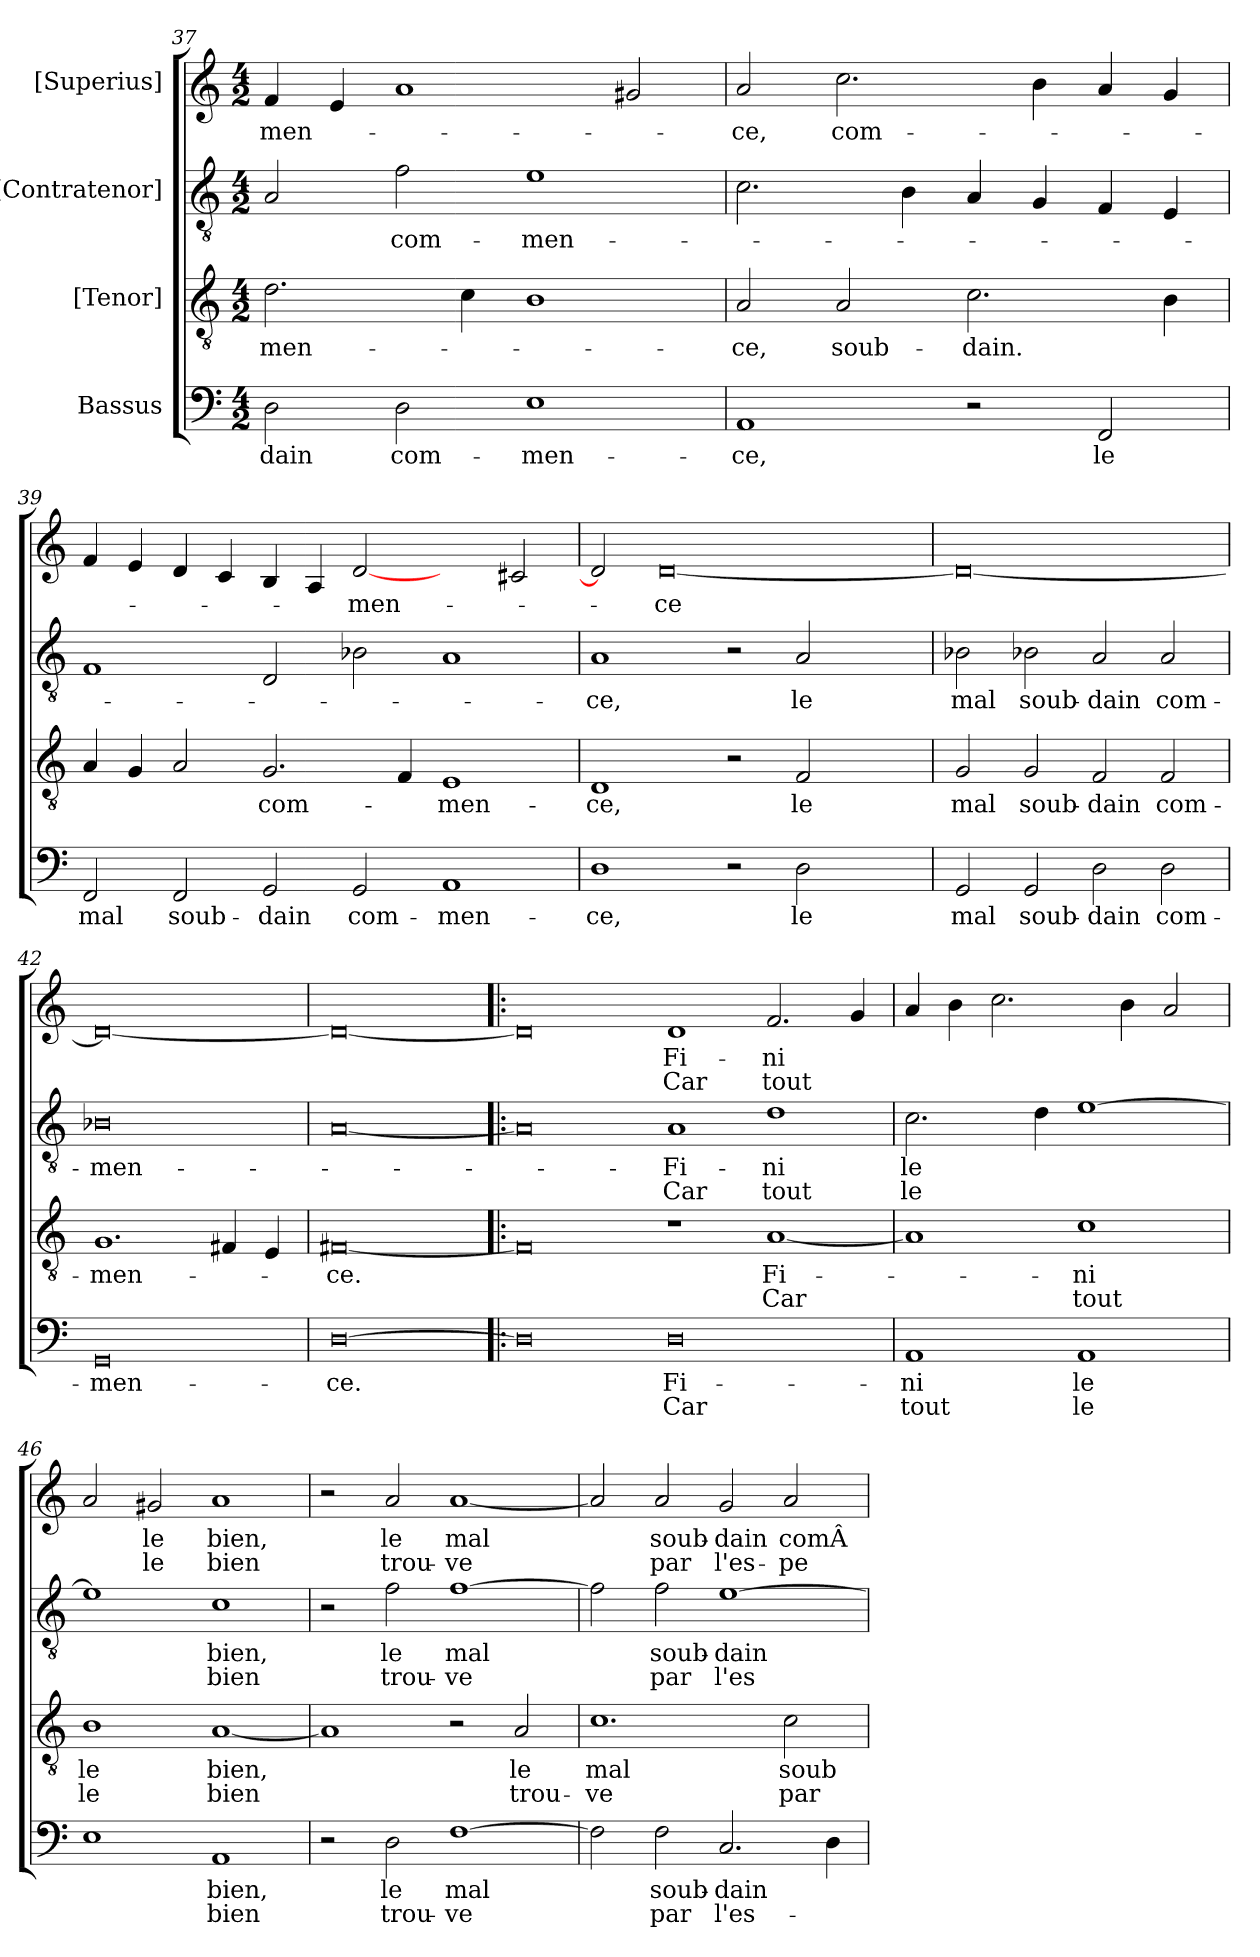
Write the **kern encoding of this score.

**kern	**text	**text	**kern	**text	**text	**kern	**text	**text	**kern	**text	**text
*part4	*part4	*part4	*part3	*part3	*part3	*part2	*part2	*part2	*part1	*part1	*part1
*staff4	*staff4	*staff4	*staff3	*staff3	*staff3	*staff2	*staff2	*staff2	*staff1	*staff1	*staff1
*I"Bassus	*	*	*I"[Tenor]	*	*	*I"[Contratenor]	*	*	*I"[Superius]	*	*
*clefF4	*	*	*clefGv2	*	*	*clefGv2	*	*	*clefG2	*	*
*k[]	*	*	*k[]	*	*	*k[]	*	*	*k[]	*	*
*M4/2	*	*	*M4/2	*	*	*M4/2	*	*	*M4/2	*	*
=37	=37	=37	=37	=37	=37	=37	=37	=37	=37	=37	=37
2D\	-dain	.	2.d\	-men-	.	2A/	.	.	4f/	-men-	.
.	.	.	.	.	.	.	.	.	4e/	.	.
2D\	com-	.	.	.	.	2f\	com-	.	1a/	.	.
.	.	.	4c\	.	.	.	.	.	.	.	.
1E/	-men-	.	1B\	.	.	1e/	-men-	.	.	.	.
.	.	.	.	.	.	.	.	.	2g#X/	.	.
=38	=38	=38	=38	=38	=38	=38	=38	=38	=38	=38	=38
1AA\	-ce,	.	2A/	-ce,	.	2.c\	.	.	2a/	-ce,	.
.	.	.	2A/	soub-	.	.	.	.	2.cc\	com-	.
.	.	.	.	.	.	4B\	.	.	.	.	.
2r	.	.	2.c\	-dain.	.	4A/	.	.	.	.	.
.	.	.	.	.	.	4G/	.	.	4b\	.	.
2FF/	le	.	.	.	.	4F/	.	.	4a/	.	.
.	.	.	4B\	.	.	4E/	.	.	4g/	.	.
=39	=39	=39	=39	=39	=39	=39	=39	=39	=39	=39	=39
2FF/	mal	.	4A/	.	.	1F/	.	.	4f/	.	.
.	.	.	4G/	.	.	.	.	.	4e/	.	.
2FF/	soub-	.	2A/	.	.	.	.	.	4d/	.	.
.	.	.	.	.	.	.	.	.	4c/	.	.
2GG/	-dain	.	2.G/	com-	.	2D/	.	.	4B/	.	.
.	.	.	.	.	.	.	.	.	4A/	.	.
2GG/	com-	.	.	.	.	2B-X\	.	.	[2d/	-men-	.
.	.	.	4F/	.	.	.	.	.	.	.	.
1AA\	-men-	.	1E/	-men-	.	1A/	.	.	2ryy	.	.
.	.	.	.	.	.	.	.	.	2c#X/	.	.
=40	=40	=40	=40	=40	=40	=40	=40	=40	=40	=40	=40
1D/	-ce,	.	1D/	-ce,	.	1A/	-ce,	.	2d/]	.	.
.	.	.	.	.	.	.	.	.	[0d/	-ce	.
2r	.	.	2r	.	.	2r	.	.	.	.	.
2D\	le	.	2F/	le	.	2A/	le	.	.	.	.
2ryy	.	.	2ryy	.	.	2ryy	.	.	.	.	.
=41	=41	=41	=41	=41	=41	=41	=41	=41	=41	=41	=41
2GG/	mal	.	2G/	mal	.	2B-X\	mal	.	0d/_	.	.
2GG/	soub-	.	2G/	soub-	.	2B-X\	soub-	.	.	.	.
2D\	-dain	.	2F/	-dain	.	2A/	-dain	.	.	.	.
2D\	com-	.	2F/	com-	.	2A/	com-	.	.	.	.
=42	=42	=42	=42	=42	=42	=42	=42	=42	=42	=42	=42
0GG\	-men-	.	1.G/	-men-	.	0B-X\	-men-	.	0d/_	.	.
.	.	.	4F#X/	.	.	.	.	.	.	.	.
.	.	.	4E/	.	.	.	.	.	.	.	.
=43	=43	=43	=43	=43	=43	=43	=43	=43	=43	=43	=43
[0D\	-ce.	.	[0F#X/	-ce.	.	[0A/	.	.	0d/_	.	.
=44!|:	=44!|:	=44!|:	=44!|:	=44!|:	=44!|:	=44!|:	=44!|:	=44!|:	=44!|:	=44!|:	=44!|:
0D\]	.	.	0F#/]	.	.	0A/]	.	.	0d/]	.	.
0D/	Fi-	Car	1r	.	.	1A/	-Fi-	Car	1d/	Fi-	Car
.	.	.	[1A/	Fi-	Car	1d/	-ni	tout	2.f/	-ni	tout
.	.	.	.	.	.	.	.	.	4g/	.	.
=45	=45	=45	=45	=45	=45	=45	=45	=45	=45	=45	=45
1AA\	-ni	tout	1A/]	.	.	2.c\	le	le	4a/	.	.
.	.	.	.	.	.	.	.	.	4b\	.	.
.	.	.	.	.	.	.	.	.	2.cc\	.	.
.	.	.	.	.	.	4d\	.	.	.	.	.
1AA\	le	le	1c/	-ni	tout	[1e\	.	.	.	.	.
.	.	.	.	.	.	.	.	.	4b\	.	.
.	.	.	.	.	.	.	.	.	2a/	.	.
=46	=46	=46	=46	=46	=46	=46	=46	=46	=46	=46	=46
1E/	.	.	1B\	le	le	1e/]	.	.	2a/	.	.
.	.	.	.	.	.	.	.	.	2g#X/	le	le
1AA\	bien,	bien	[1A/	bien,	bien	1c/	bien,	bien	1a/	bien,	bien
=47	=47	=47	=47	=47	=47	=47	=47	=47	=47	=47	=47
2r	.	.	1A/]	.	.	2r	.	.	2r	.	.
2D\	le	trou-	.	.	.	2f\	le	trou-	2a/	le	trou-
[1F\	mal	-ve	2r	.	.	[1f\	mal	-ve	[1a/	mal	-ve
.	.	.	2A/	le	trou-	.	.	.	.	.	.
=48	=48	=48	=48	=48	=48	=48	=48	=48	=48	=48	=48
2F\]	.	.	1.c/	mal	-ve	2f\]	.	.	2a/]	.	.
2F\	soub-	par	.	.	.	2f\	soub-	par	2a/	soub-	par
2.C/	-dain	l'es-	.	.	.	[1e\	-dain	l'es-	2g/	-dain	l'es-
.	.	.	2c\	soub-	par	.	.	.	2a/	comÂ­	-pe
4D\	.	.	.	.	.	.	.	.	.	.	.
=	=	=	=	=	=	=	=	=	=	=	=
*-	*-	*-	*-	*-	*-	*-	*-	*-	*-	*-	*-
